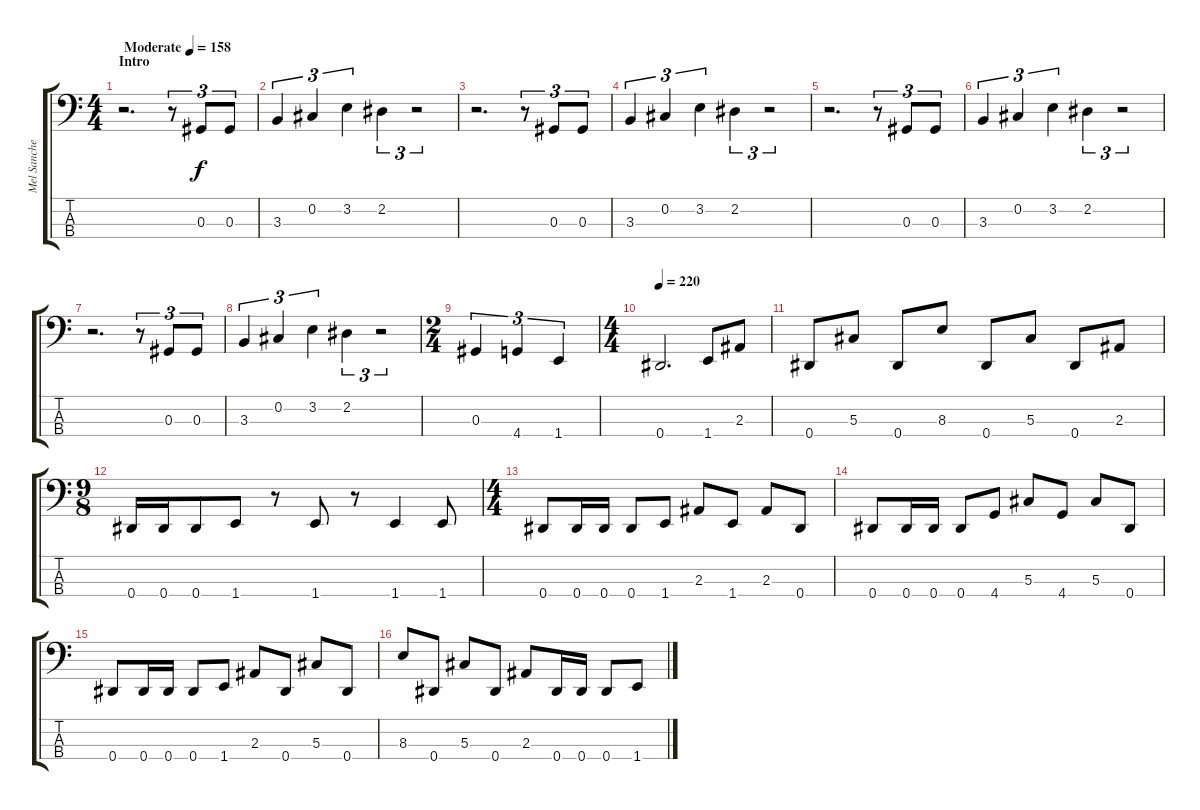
\track ("Mel Sanchez" "Mel Sanche") {instrument electricbassfinger}
\staff {score tabs}
\tuning (Gb2 Db2 Ab1 Eb1) {hide}
\ts (4 4)
\section ("" "Intro")
\tempo (158 "Moderate")
\clef f4
\ks c
r.2{d dy f instrument electricbassfinger} r.8{tu (3 2)} 0.3.8{tu (3 2)} 0.3.8{tu (3 2)} |
3.3.4{tu (3 2)} 0.2.4{tu (3 2)} 3.2.4{tu (3 2)} 2.2.4{tu (3 2)} r.2{tu (3 2)} |
r.2{d} r.8{tu (3 2)} 0.3.8{tu (3 2)} 0.3.8{tu (3 2)} |
3.3.4{tu (3 2)} 0.2.4{tu (3 2)} 3.2.4{tu (3 2)} 2.2.4{tu (3 2)} r.2{tu (3 2)} |
r.2{d} r.8{tu (3 2)} 0.3.8{tu (3 2)} 0.3.8{tu (3 2)} |
3.3.4{tu (3 2)} 0.2.4{tu (3 2)} 3.2.4{tu (3 2)} 2.2.4{tu (3 2)} r.2{tu (3 2)} |
r.2{d} r.8{tu (3 2)} 0.3.8{tu (3 2)} 0.3.8{tu (3 2)} |
3.3.4{tu (3 2)} 0.2.4{tu (3 2)} 3.2.4{tu (3 2)} 2.2.4{tu (3 2)} r.2{tu (3 2)} |
\ts (2 4)
0.3.4{tu (3 2)} 4.4.4{tu (3 2)} 1.4.4{tu (3 2)} |
\ts (4 4)
\tempo 220
0.4.2{d} 1.4.8 2.3.8 |
0.4.8 5.3.8 0.4.8 8.3.8 0.4.8 5.3.8 0.4.8 2.3.8 |
\ts (9 8)
0.4.16 0.4.16 0.4.8 1.4.8 r.8 1.4.8 r.8 1.4.4 1.4.8 |
\ts (4 4)
0.4.8 0.4.16 0.4.16 0.4.8 1.4.8 2.3.8 1.4.8 2.3.8 0.4.8 |
0.4.8 0.4.16 0.4.16 0.4.8 4.4.8 5.3.8 4.4.8 5.3.8 0.4.8 |
0.4.8 0.4.16 0.4.16 0.4.8 1.4.8 2.3.8 0.4.8 5.3.8 0.4.8 |
8.3.8 0.4.8 5.3.8 0.4.8 2.3.8 0.4.16 0.4.16 0.4.8 1.4.8
